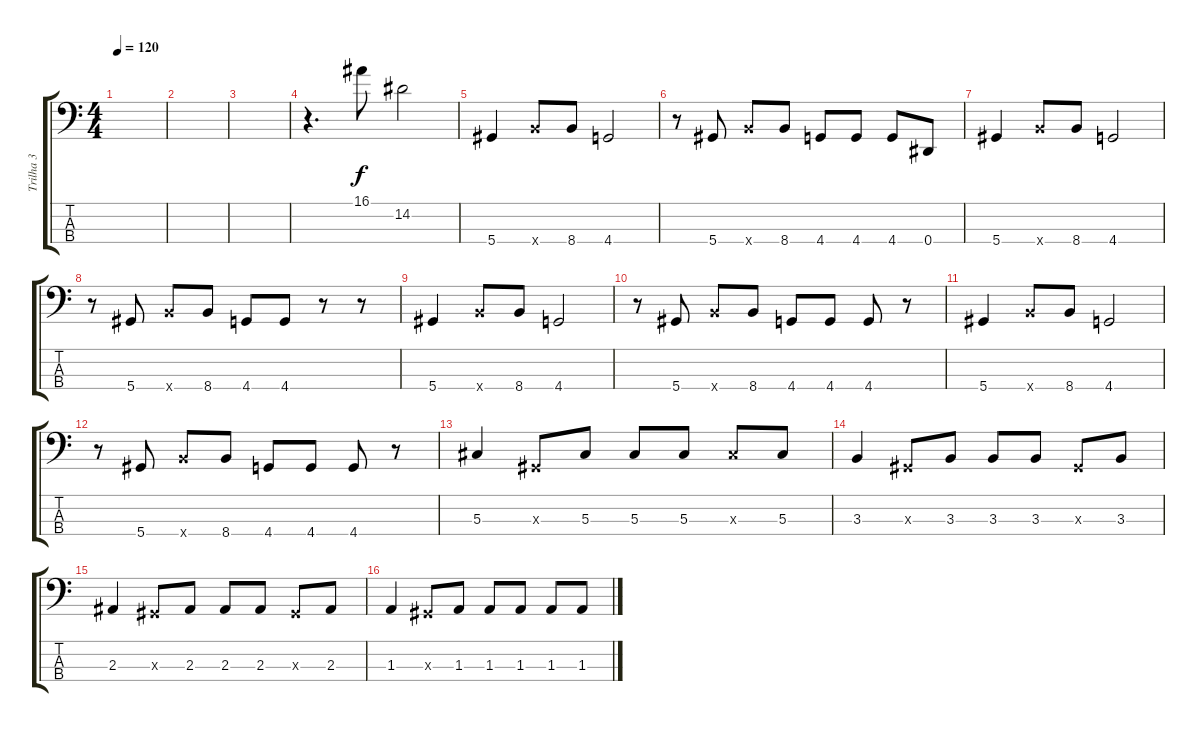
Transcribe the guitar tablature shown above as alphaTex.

\track ("Trilha 3" "Trilha 3") {instrument electricbasspick}
\staff {score tabs}
\tuning (Gb2 Db2 Ab1 Eb1) {hide}
\ts (4 4)
\tempo 120
\clef f4
\ks c
|
|
|
r.4{d} 16.1.8 14.2.2 |
5.4.4 8.4{x}.8 8.4.8 4.4.2 |
r.8 5.4.8 8.4{x}.8 8.4.8 4.4.8 4.4.8 4.4.8 0.4.8 |
5.4.4 8.4{x}.8 8.4.8 4.4.2 |
r.8 5.4.8 8.4{x}.8 8.4.8 4.4.8 4.4.8 r.8 r.8 |
5.4.4 8.4{x}.8 8.4.8 4.4.2 |
r.8 5.4.8 8.4{x}.8 8.4.8 4.4.8 4.4.8 4.4.8 r.8 |
5.4.4 8.4{x}.8 8.4.8 4.4.2 |
r.8 5.4.8 8.4{x}.8 8.4.8 4.4.8 4.4.8 4.4.8 r.8 |
5.3.4 0.3{x}.8 5.3.8 5.3.8 5.3.8 5.3{x}.8 5.3.8 |
3.3.4 0.3{x}.8 3.3.8 3.3.8 3.3.8 0.3{x}.8 3.3.8 |
2.3.4 0.3{x}.8 2.3.8 2.3.8 2.3.8 0.3{x}.8 2.3.8 |
1.3.4 0.3{x}.8 1.3.8 1.3.8 1.3.8 1.3.8 1.3.8
